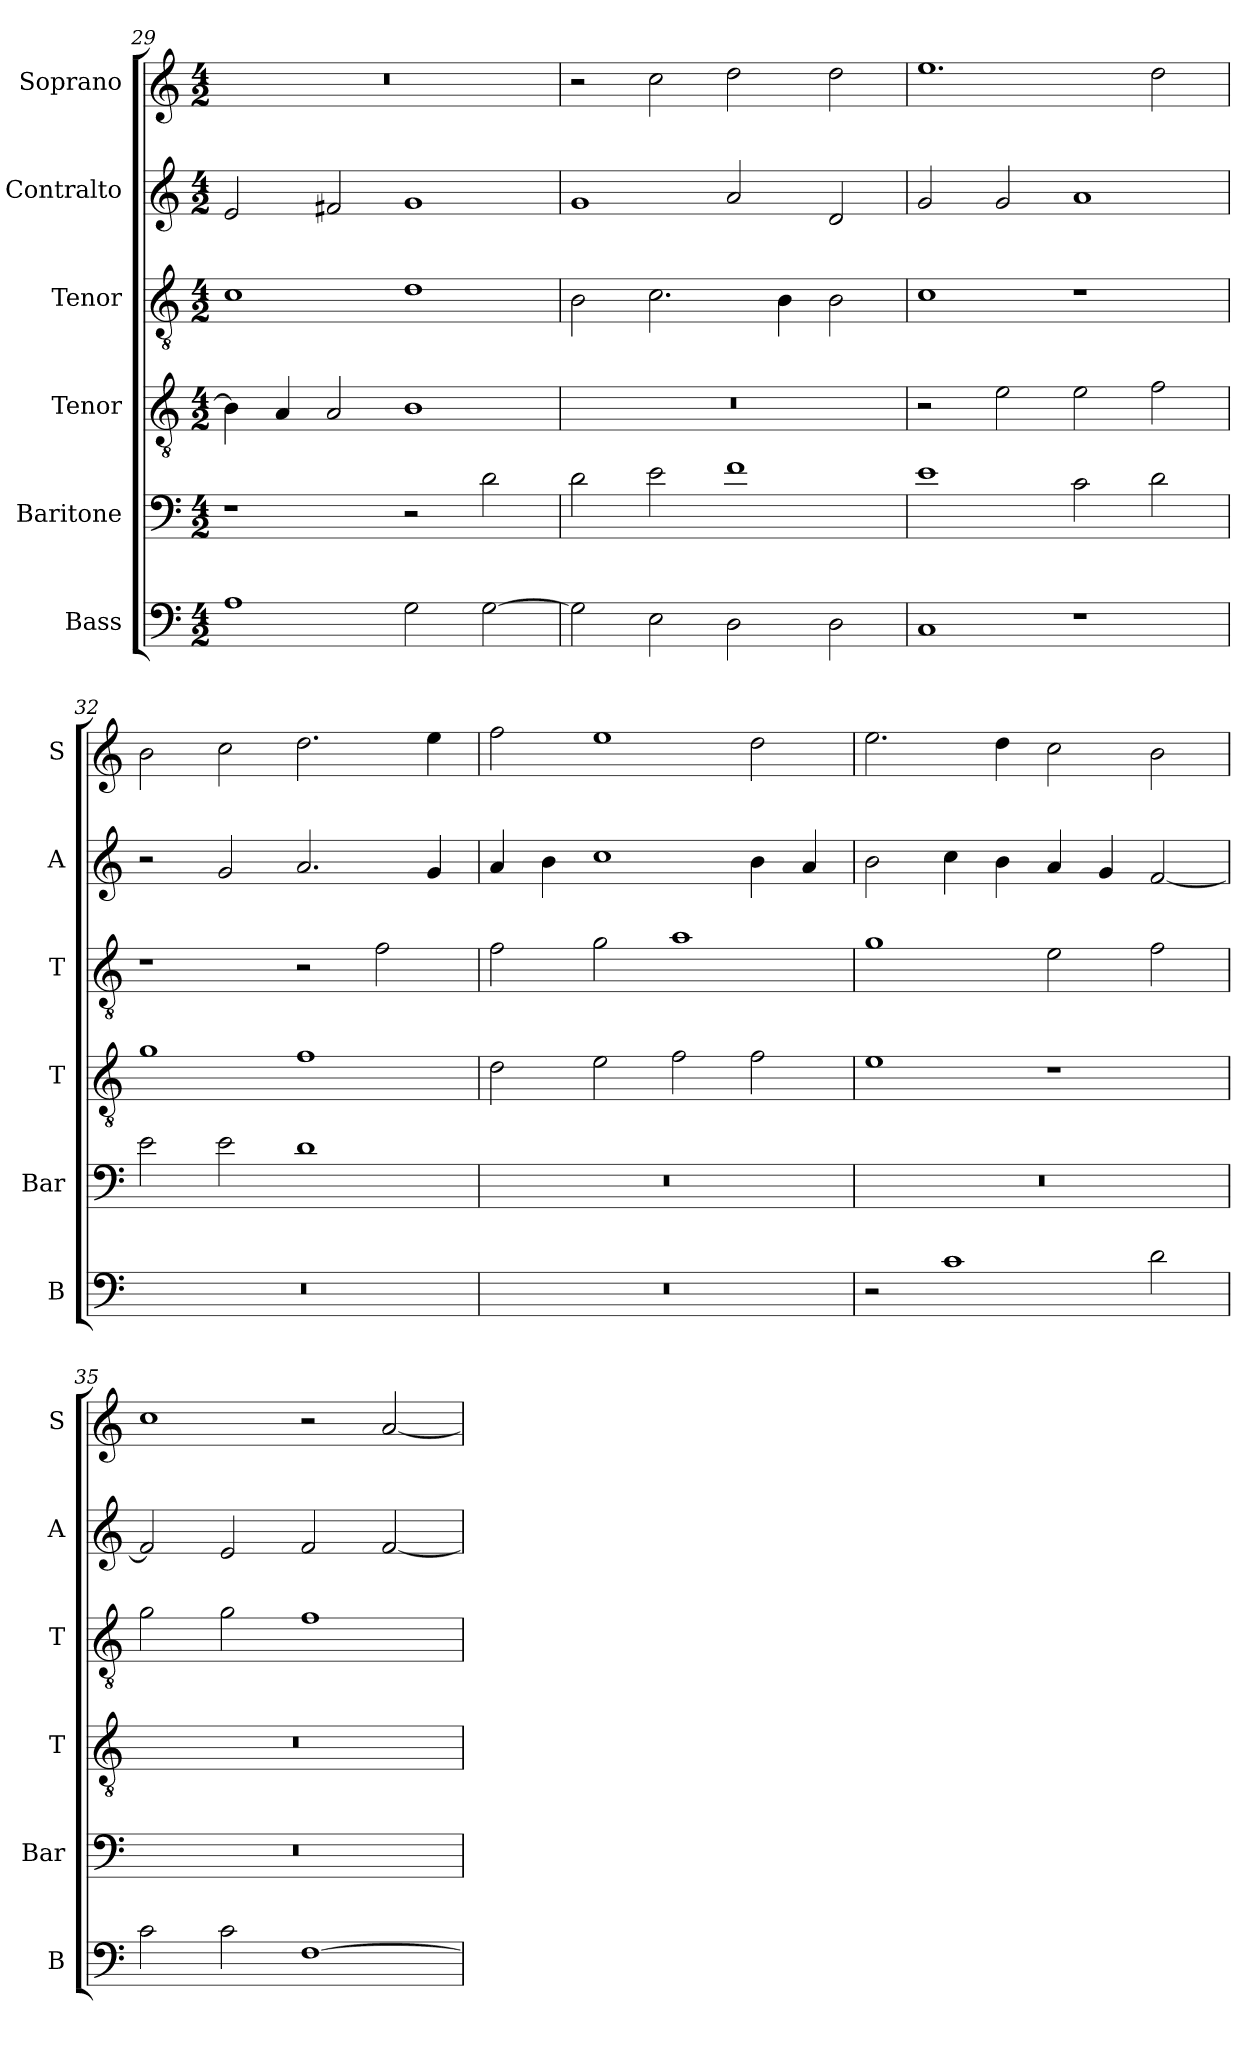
**kern	**kern	**kern	**kern	**kern	**kern
*part6	*part5	*part4	*part3	*part2	*part1
*staff6	*staff5	*staff4	*staff3	*staff2	*staff1
*I"Bass	*I"Baritone	*I"Tenor	*I"Tenor	*I"Contralto	*I"Soprano
*I'B	*I'Bar	*I'T	*I'T	*I'A	*I'S
*clefF4	*clefF4	*clefGv2	*clefGv2	*clefG2	*clefG2
*k[]	*k[]	*k[]	*k[]	*k[]	*k[]
*G:mix	*G:mix	*G:mix	*G:mix	*G:mix	*G:mix
*M4/2	*M4/2	*M4/2	*M4/2	*M4/2	*M4/2
=29	=29	=29	=29	=29	=29
1A	1r	4B]	1c	2e	0r
.	.	4A	.	.	.
.	.	2A	.	2f#X	.
2G	2r	1B	1d	1g	.
[2G	2d	.	.	.	.
=30	=30	=30	=30	=30	=30
2G]	2d	0r	2B	1g	2r
2E	2e	.	2.c	.	2cc
2D	1f	.	.	2a	2dd
.	.	.	4B	.	.
2D	.	.	2B	2d	2dd
=31	=31	=31	=31	=31	=31
1C	1e	2r	1c	2g	1.ee
.	.	2e	.	2g	.
1r	2c	2e	1r	1a	.
.	2d	2f	.	.	2dd
=32	=32	=32	=32	=32	=32
0r	2e	1g	1r	2r	2b
.	2e	.	.	2g	2cc
.	1d	1f	2r	2.a	2.dd
.	.	.	2f	.	.
.	.	.	.	4g	4ee
=33	=33	=33	=33	=33	=33
0r	0r	2d	2f	4a	2ff
.	.	.	.	4b	.
.	.	2e	2g	1cc	1ee
.	.	2f	1a	.	.
.	.	2f	.	4b	2dd
.	.	.	.	4a	.
=34	=34	=34	=34	=34	=34
2r	0r	1e	1g	2b	2.ee
1c	.	.	.	4cc	.
.	.	.	.	4b	4dd
.	.	1r	2e	4a	2cc
.	.	.	.	4g	.
2d	.	.	2f	[2f	2b
=35	=35	=35	=35	=35	=35
2c	0r	0r	2g	2f]	1cc
2c	.	.	2g	2e	.
[1F	.	.	1f	2f	2r
.	.	.	.	[2f	[2a
=	=	=	=	=	=
*-	*-	*-	*-	*-	*-
